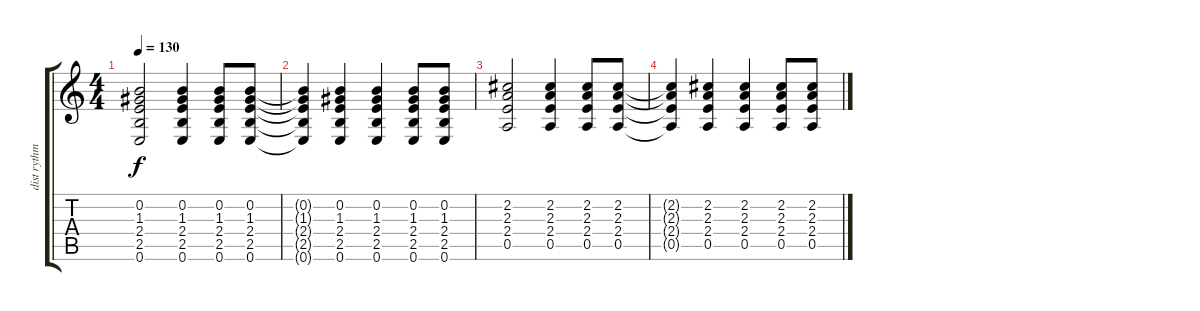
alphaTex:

\track ("dist rythm" "dist rythm") {instrument distortionguitar}
\staff {score tabs}
\tuning (E4 B3 G3 D3 A2 E2) {hide}
\ts (4 4)
\tempo 130
\clef g2
\ks c
(0.2 1.3 2.4 2.5 0.6).2{dy f} (0.2 1.3 2.4 2.5 0.6).4 (0.2 1.3 2.4 2.5 0.6).8 (0.2 1.3 2.4 2.5 0.6).8 |
(0.2{t} 1.3{t} 2.4{t} 2.5{t} 0.6{t}).4 (0.2 1.3 2.4 2.5 0.6).4 (0.2 1.3 2.4 2.5 0.6).4 (0.2 1.3 2.4 2.5 0.6).8 (0.2 1.3 2.4 2.5 0.6).8 |
(2.2 2.3 2.4 0.5).2 (2.2 2.3 2.4 0.5).4 (2.2 2.3 2.4 0.5).8 (2.2 2.3 2.4 0.5).8 |
(2.2{t} 2.3{t} 2.4{t} 0.5{t}).4 (2.2 2.3 2.4 0.5).4 (2.2 2.3 2.4 0.5).4 (2.2 2.3 2.4 0.5).8 (2.2 2.3 2.4 0.5).8
